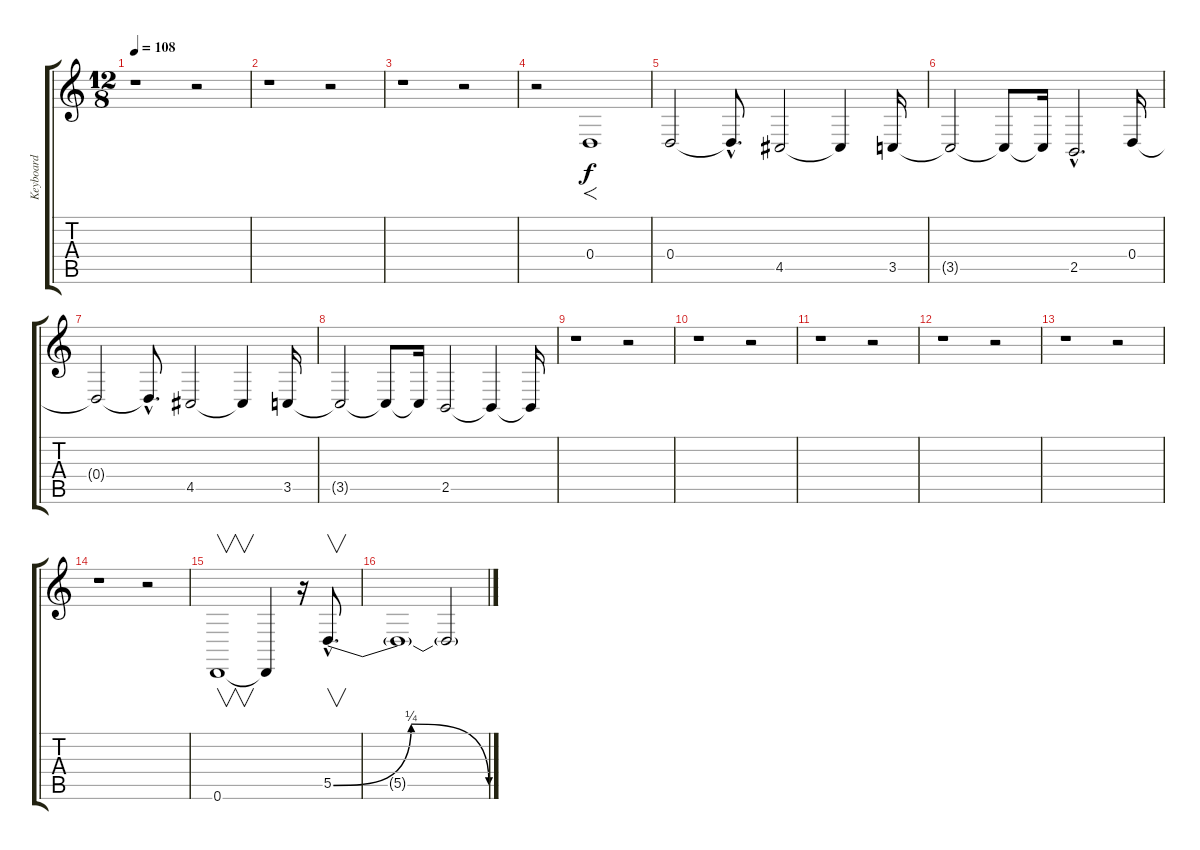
\track ("Keyboard" "Keyboard") {instrument frenchhorn}
\staff {score tabs}
\tuning (E4 B3 G3 D3 A2 D2) {hide}
\ts (12 8)
\tempo 108
\clef g2
\ks c
r.1{dy f} r.2 |
r.1 r.2 |
r.1 r.2 |
r.2 0.4.1{f} |
0.4.2 0.4{hac t}.8{d} 4.5.2 4.5{t}.4 3.5.16 |
3.5{t}.2 3.5{t}.8 3.5{t}.16 2.5{hac}.2{d} 0.4.16 |
0.4{t}.2 0.4{hac t}.8{d} 4.5.2 4.5{t}.4 3.5.16 |
3.5{t}.2 3.5{t}.8 3.5{t}.16 2.5.2 2.5{t}.4 2.5{t}.16 |
r.1 r.2 |
r.1 r.2 |
r.1 r.2 |
r.1 r.2 |
r.1 r.2 |
r.1 r.2 |
0.6.1{v volume 9 instrument guitarharmonics} 0.6{t}.4 r.16 5.5{be (bendrelease 0 0 25 1 46 1 60 0) hac}.8{v d} |
5.5{t}.1 5.5{t}.2
